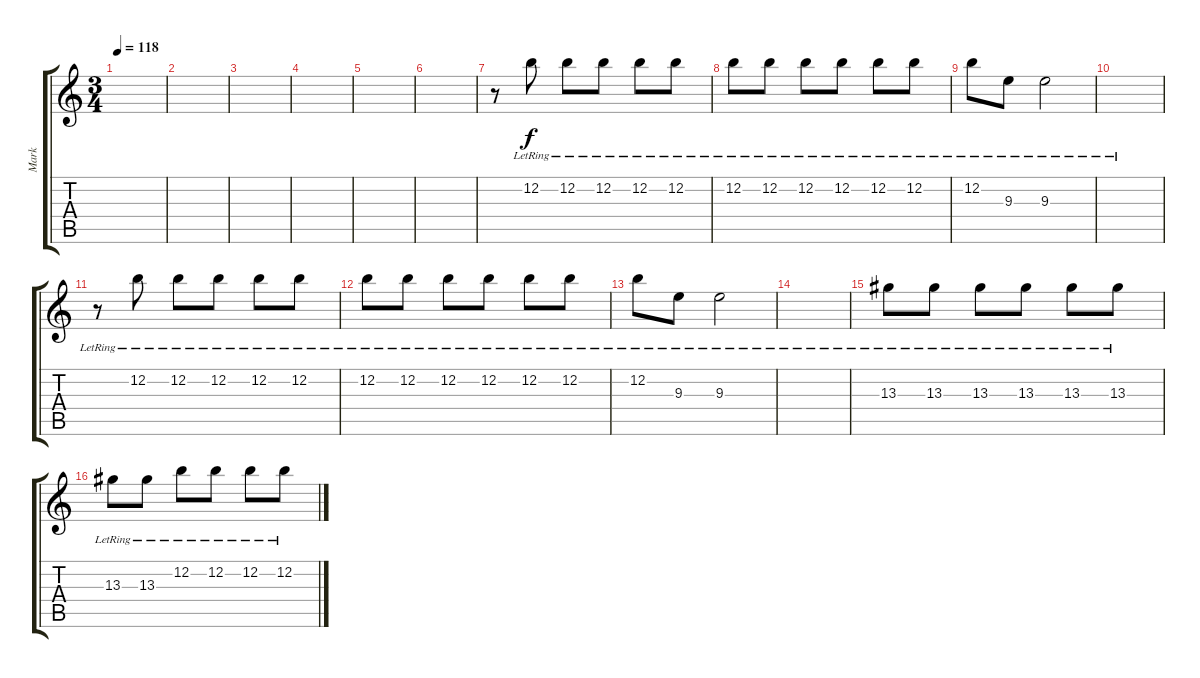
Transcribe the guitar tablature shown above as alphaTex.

\track ("Mark" "Mark") {instrument acousticguitarsteel}
\staff {score tabs}
\tuning (E4 B3 G3 D3 A2 E2) {hide}
\ts (3 4)
\tempo 118
\clef g2
\ks c
|
|
|
|
|
|
r.8 12.2{lr}.8 12.2{lr}.8 12.2{lr}.8 12.2{lr}.8 12.2{lr}.8 |
12.2{lr}.8 12.2{lr}.8 12.2{lr}.8 12.2{lr}.8 12.2{lr}.8 12.2{lr}.8 |
12.2{lr}.8 9.3{lr}.8 9.3{lr}.2 |
|
r.8 12.2{lr}.8 12.2{lr}.8 12.2{lr}.8 12.2{lr}.8 12.2{lr}.8 |
12.2{lr}.8 12.2{lr}.8 12.2{lr}.8 12.2{lr}.8 12.2{lr}.8 12.2{lr}.8 |
12.2{lr}.8 9.3{lr}.8 9.3{lr}.2 |
|
13.3{lr}.8 13.3{lr}.8 13.3{lr}.8 13.3{lr}.8 13.3{lr}.8 13.3{lr}.8 |
13.3{lr}.8 13.3{lr}.8 12.2{lr}.8 12.2{lr}.8 12.2{lr}.8 12.2{lr}.8
